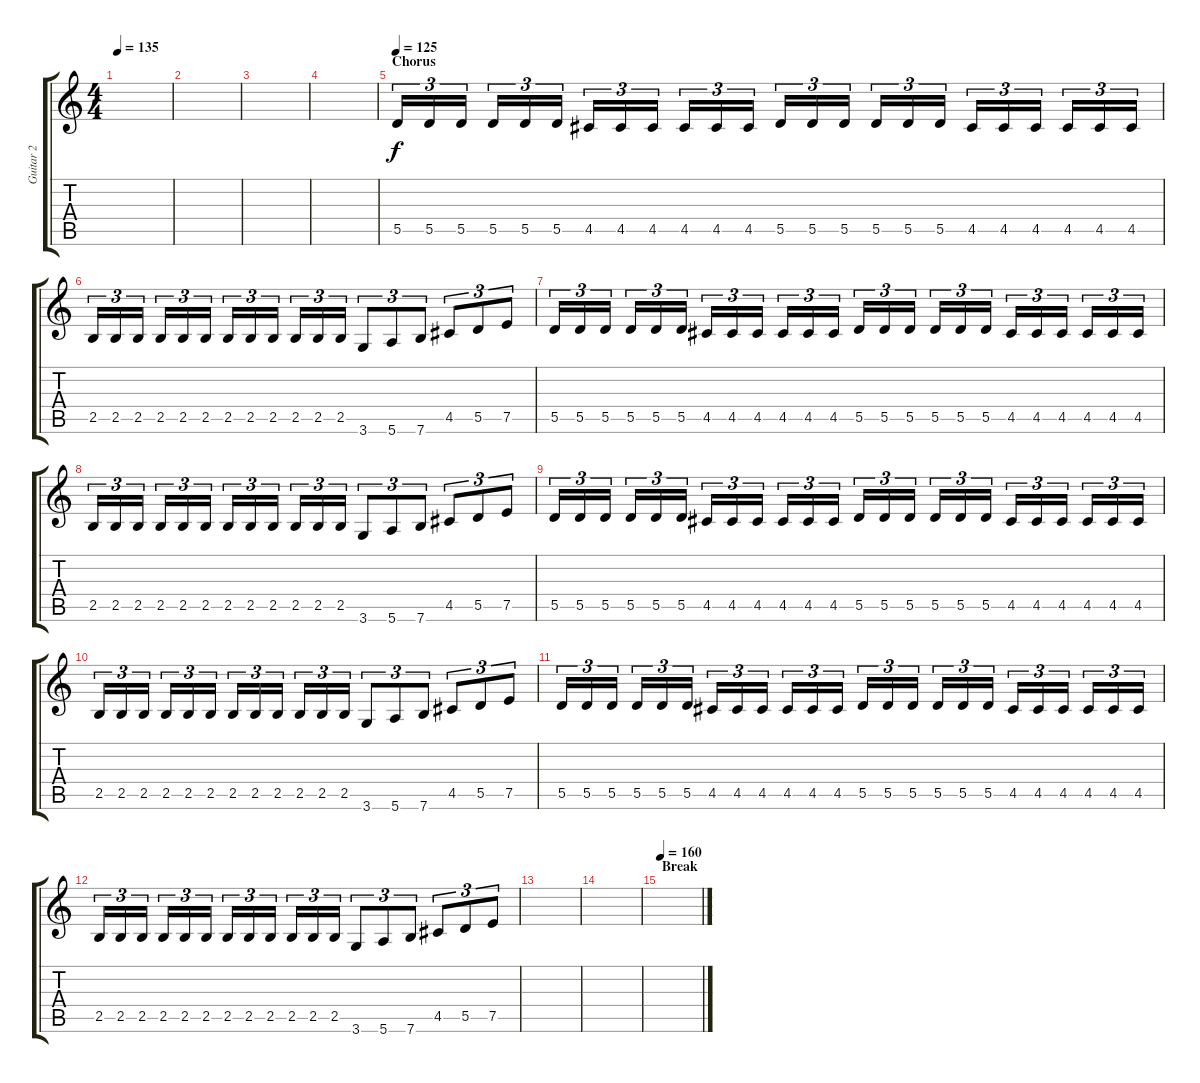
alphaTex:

\track ("Guitar 2" "Guitar 2") {instrument overdrivenguitar}
\staff {score tabs}
\tuning (E4 B3 G3 D3 A2 E2) {hide}
\ts (4 4)
\tempo 135
\clef g2
\ks c
|
|
|
|
\section ("" "Chorus")
\tempo 125
5.5.16{tu (3 2)} 5.5.16{tu (3 2)} 5.5.16{tu (3 2)} 5.5.16{tu (3 2)} 5.5.16{tu (3 2)} 5.5.16{tu (3 2)} 4.5.16{tu (3 2)} 4.5.16{tu (3 2)} 4.5.16{tu (3 2)} 4.5.16{tu (3 2)} 4.5.16{tu (3 2)} 4.5.16{tu (3 2)} 5.5.16{tu (3 2)} 5.5.16{tu (3 2)} 5.5.16{tu (3 2)} 5.5.16{tu (3 2)} 5.5.16{tu (3 2)} 5.5.16{tu (3 2)} 4.5.16{tu (3 2)} 4.5.16{tu (3 2)} 4.5.16{tu (3 2)} 4.5.16{tu (3 2)} 4.5.16{tu (3 2)} 4.5.16{tu (3 2)} |
2.5.16{tu (3 2)} 2.5.16{tu (3 2)} 2.5.16{tu (3 2)} 2.5.16{tu (3 2)} 2.5.16{tu (3 2)} 2.5.16{tu (3 2)} 2.5.16{tu (3 2)} 2.5.16{tu (3 2)} 2.5.16{tu (3 2)} 2.5.16{tu (3 2)} 2.5.16{tu (3 2)} 2.5.16{tu (3 2)} 3.6.8{tu (3 2)} 5.6.8{tu (3 2)} 7.6.8{tu (3 2)} 4.5.8{tu (3 2)} 5.5.8{tu (3 2)} 7.5.8{tu (3 2)} |
5.5.16{tu (3 2)} 5.5.16{tu (3 2)} 5.5.16{tu (3 2)} 5.5.16{tu (3 2)} 5.5.16{tu (3 2)} 5.5.16{tu (3 2)} 4.5.16{tu (3 2)} 4.5.16{tu (3 2)} 4.5.16{tu (3 2)} 4.5.16{tu (3 2)} 4.5.16{tu (3 2)} 4.5.16{tu (3 2)} 5.5.16{tu (3 2)} 5.5.16{tu (3 2)} 5.5.16{tu (3 2)} 5.5.16{tu (3 2)} 5.5.16{tu (3 2)} 5.5.16{tu (3 2)} 4.5.16{tu (3 2)} 4.5.16{tu (3 2)} 4.5.16{tu (3 2)} 4.5.16{tu (3 2)} 4.5.16{tu (3 2)} 4.5.16{tu (3 2)} |
2.5.16{tu (3 2)} 2.5.16{tu (3 2)} 2.5.16{tu (3 2)} 2.5.16{tu (3 2)} 2.5.16{tu (3 2)} 2.5.16{tu (3 2)} 2.5.16{tu (3 2)} 2.5.16{tu (3 2)} 2.5.16{tu (3 2)} 2.5.16{tu (3 2)} 2.5.16{tu (3 2)} 2.5.16{tu (3 2)} 3.6.8{tu (3 2)} 5.6.8{tu (3 2)} 7.6.8{tu (3 2)} 4.5.8{tu (3 2)} 5.5.8{tu (3 2)} 7.5.8{tu (3 2)} |
5.5.16{tu (3 2)} 5.5.16{tu (3 2)} 5.5.16{tu (3 2)} 5.5.16{tu (3 2)} 5.5.16{tu (3 2)} 5.5.16{tu (3 2)} 4.5.16{tu (3 2)} 4.5.16{tu (3 2)} 4.5.16{tu (3 2)} 4.5.16{tu (3 2)} 4.5.16{tu (3 2)} 4.5.16{tu (3 2)} 5.5.16{tu (3 2)} 5.5.16{tu (3 2)} 5.5.16{tu (3 2)} 5.5.16{tu (3 2)} 5.5.16{tu (3 2)} 5.5.16{tu (3 2)} 4.5.16{tu (3 2)} 4.5.16{tu (3 2)} 4.5.16{tu (3 2)} 4.5.16{tu (3 2)} 4.5.16{tu (3 2)} 4.5.16{tu (3 2)} |
2.5.16{tu (3 2)} 2.5.16{tu (3 2)} 2.5.16{tu (3 2)} 2.5.16{tu (3 2)} 2.5.16{tu (3 2)} 2.5.16{tu (3 2)} 2.5.16{tu (3 2)} 2.5.16{tu (3 2)} 2.5.16{tu (3 2)} 2.5.16{tu (3 2)} 2.5.16{tu (3 2)} 2.5.16{tu (3 2)} 3.6.8{tu (3 2)} 5.6.8{tu (3 2)} 7.6.8{tu (3 2)} 4.5.8{tu (3 2)} 5.5.8{tu (3 2)} 7.5.8{tu (3 2)} |
5.5.16{tu (3 2)} 5.5.16{tu (3 2)} 5.5.16{tu (3 2)} 5.5.16{tu (3 2)} 5.5.16{tu (3 2)} 5.5.16{tu (3 2)} 4.5.16{tu (3 2)} 4.5.16{tu (3 2)} 4.5.16{tu (3 2)} 4.5.16{tu (3 2)} 4.5.16{tu (3 2)} 4.5.16{tu (3 2)} 5.5.16{tu (3 2)} 5.5.16{tu (3 2)} 5.5.16{tu (3 2)} 5.5.16{tu (3 2)} 5.5.16{tu (3 2)} 5.5.16{tu (3 2)} 4.5.16{tu (3 2)} 4.5.16{tu (3 2)} 4.5.16{tu (3 2)} 4.5.16{tu (3 2)} 4.5.16{tu (3 2)} 4.5.16{tu (3 2)} |
2.5.16{tu (3 2)} 2.5.16{tu (3 2)} 2.5.16{tu (3 2)} 2.5.16{tu (3 2)} 2.5.16{tu (3 2)} 2.5.16{tu (3 2)} 2.5.16{tu (3 2)} 2.5.16{tu (3 2)} 2.5.16{tu (3 2)} 2.5.16{tu (3 2)} 2.5.16{tu (3 2)} 2.5.16{tu (3 2)} 3.6.8{tu (3 2)} 5.6.8{tu (3 2)} 7.6.8{tu (3 2)} 4.5.8{tu (3 2)} 5.5.8{tu (3 2)} 7.5.8{tu (3 2)} |
|
|
\section ("" "Break")
\tempo 160
